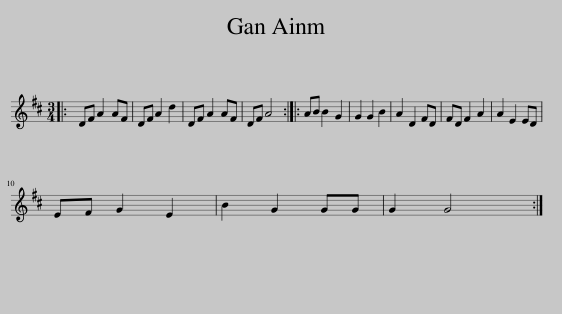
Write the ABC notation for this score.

X:1
L:1/8
M:3/4
I:linebreak $
K:D
V:1 treble
V:1
|: DF A2 AF | DF A2 d2 | DF A2 AF | DF A4 :: AB B2 G2 | %5
 G2 G2 B2 | A2 D2 FD | FD F2 A2 | A2 E2 ED |$ EF G2 E2 | %10
 B2 G2 GG | G2 G4 :| %12
